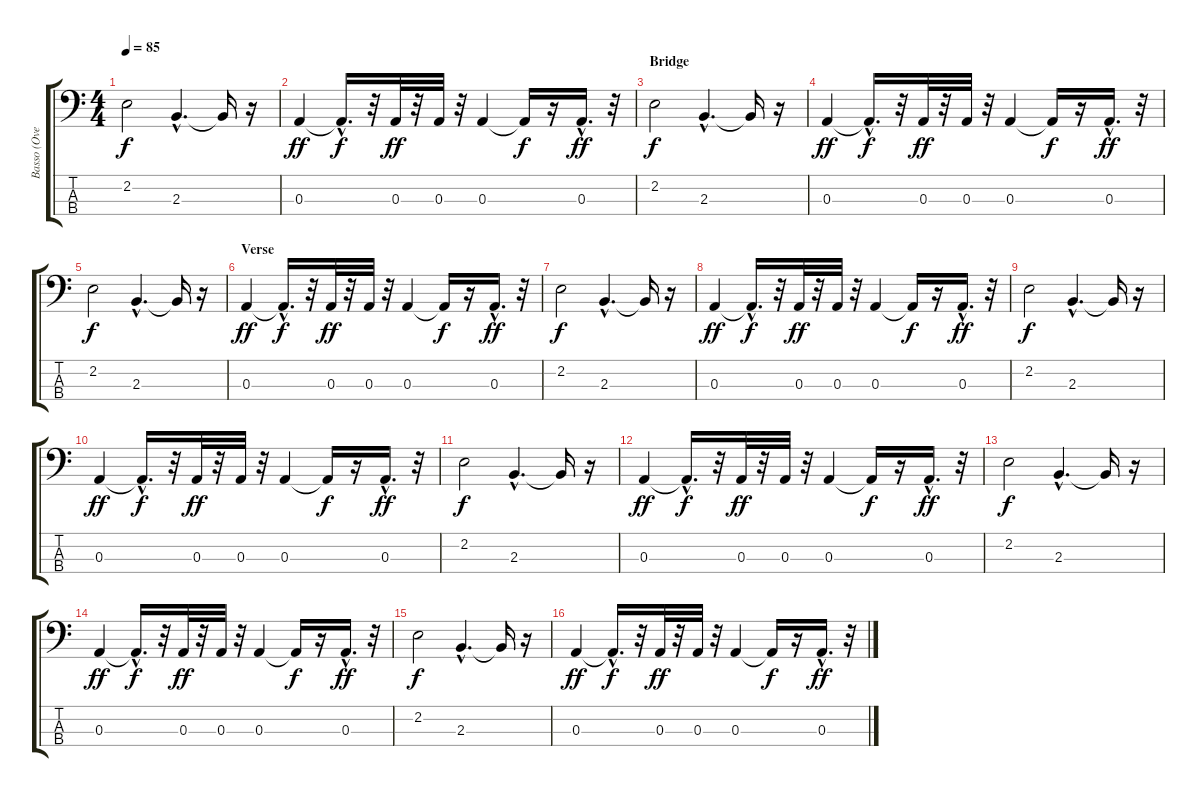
\track ("Basso (Overdub)" "Basso (Ove") {instrument acousticbass}
\staff {score tabs}
\tuning (G2 D2 A1 E1) {hide}
\ts (4 4)
\tempo 85
\clef f4
\ks c
2.2.2{dy f} 2.3{hac}.4{d} 2.3{t}.16 r.16 |
0.3.4{dy ff} 0.3{hac t}.16{d dy f} r.32 0.3.32{dy ff} r.32 0.3.32 r.32 0.3.4 0.3{t}.16{dy f} r.16 0.3{hac}.16{d dy ff} r.32 |
\section ("" "Bridge")
2.2.2{dy f} 2.3{hac}.4{d} 2.3{t}.16 r.16 |
0.3.4{dy ff} 0.3{hac t}.16{d dy f} r.32 0.3.32{dy ff} r.32 0.3.32 r.32 0.3.4 0.3{t}.16{dy f} r.16 0.3{hac}.16{d dy ff} r.32 |
2.2.2{dy f} 2.3{hac}.4{d} 2.3{t}.16 r.16 |
\section ("" "Verse")
0.3.4{dy ff} 0.3{hac t}.16{d dy f} r.32 0.3.32{dy ff} r.32 0.3.32 r.32 0.3.4 0.3{t}.16{dy f} r.16 0.3{hac}.16{d dy ff} r.32 |
2.2.2{dy f} 2.3{hac}.4{d} 2.3{t}.16 r.16 |
0.3.4{dy ff} 0.3{hac t}.16{d dy f} r.32 0.3.32{dy ff} r.32 0.3.32 r.32 0.3.4 0.3{t}.16{dy f} r.16 0.3{hac}.16{d dy ff} r.32 |
2.2.2{dy f} 2.3{hac}.4{d} 2.3{t}.16 r.16 |
0.3.4{dy ff} 0.3{hac t}.16{d dy f} r.32 0.3.32{dy ff} r.32 0.3.32 r.32 0.3.4 0.3{t}.16{dy f} r.16 0.3{hac}.16{d dy ff} r.32 |
2.2.2{dy f} 2.3{hac}.4{d} 2.3{t}.16 r.16 |
0.3.4{dy ff} 0.3{hac t}.16{d dy f} r.32 0.3.32{dy ff} r.32 0.3.32 r.32 0.3.4 0.3{t}.16{dy f} r.16 0.3{hac}.16{d dy ff} r.32 |
2.2.2{dy f} 2.3{hac}.4{d} 2.3{t}.16 r.16 |
0.3.4{dy ff} 0.3{hac t}.16{d dy f} r.32 0.3.32{dy ff} r.32 0.3.32 r.32 0.3.4 0.3{t}.16{dy f} r.16 0.3{hac}.16{d dy ff} r.32 |
2.2.2{dy f} 2.3{hac}.4{d} 2.3{t}.16 r.16 |
0.3.4{dy ff} 0.3{hac t}.16{d dy f} r.32 0.3.32{dy ff} r.32 0.3.32 r.32 0.3.4 0.3{t}.16{dy f} r.16 0.3{hac}.16{d dy ff} r.32
